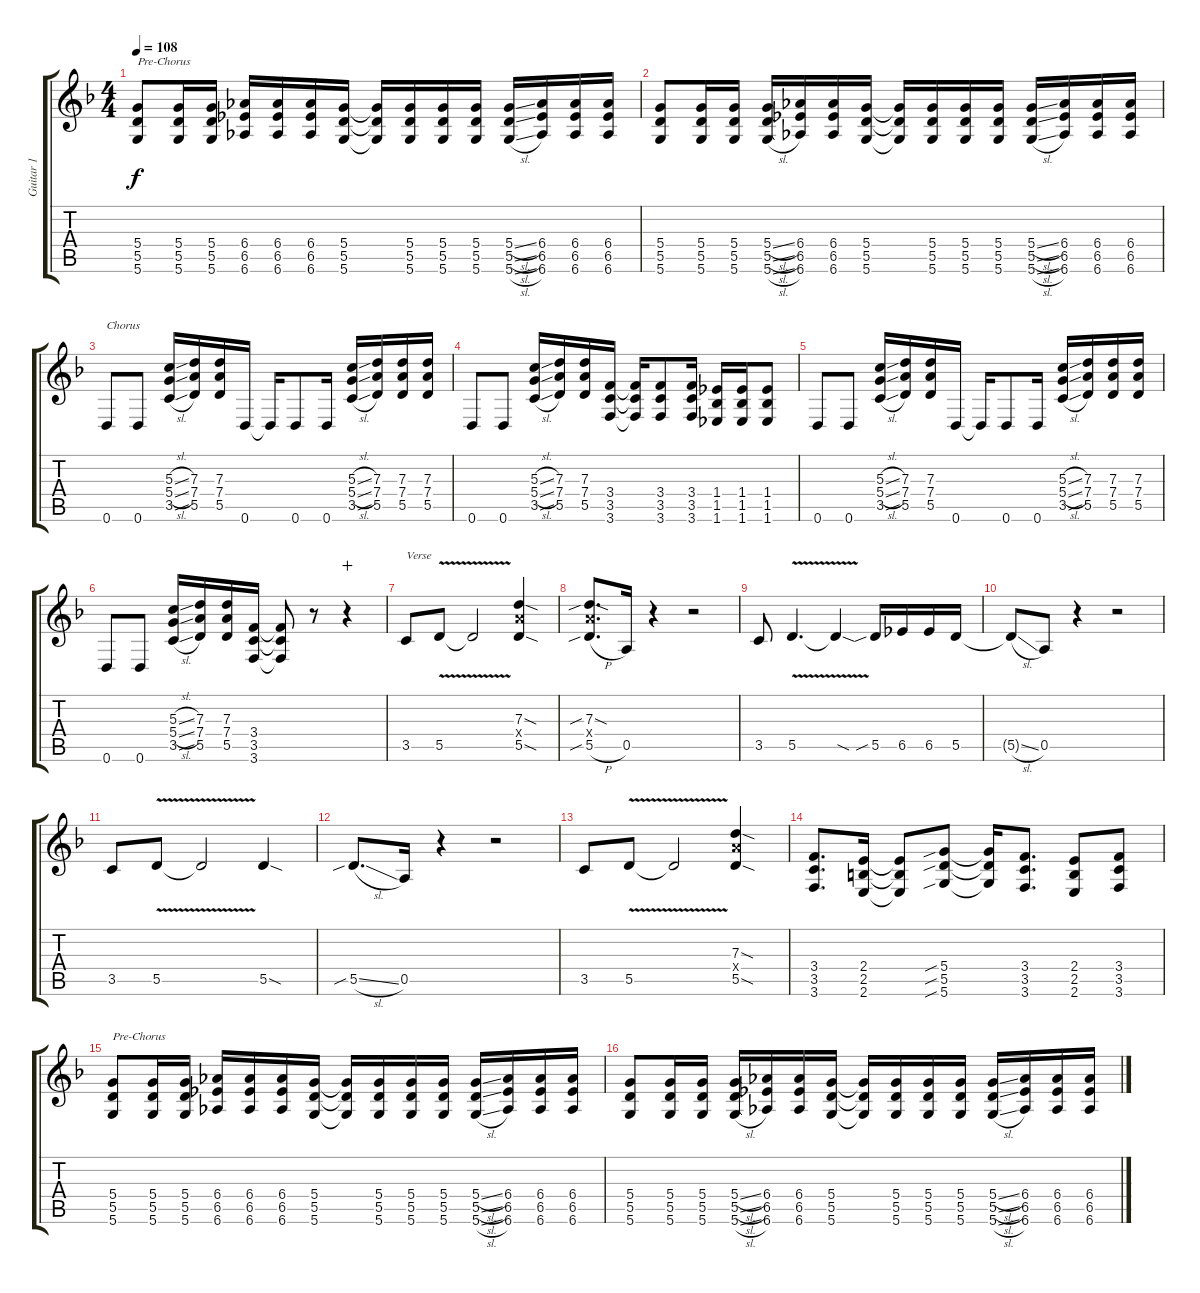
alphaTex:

\track ("Guitar 1" "Guitar 1") {instrument distortionguitar}
\staff {score tabs}
\tuning (E4 B3 G3 D3 A2 D2) {hide}
\ts (4 4)
\tempo 108
\clef g2
\ks f
(5.4 5.5 5.6).8{txt "Pre-Chorus" dy f} (5.4 5.5 5.6).16 (5.4 5.5 5.6).16 (6.4 6.5 6.6).16 (6.4 6.5 6.6).16 (6.4 6.5 6.6).16 (5.4 5.5 5.6).16 (5.4{t} 5.5{t} 5.6{t}).16 (5.4 5.5 5.6).16 (5.4 5.5 5.6).16 (5.4 5.5 5.6).16 (5.4{sl} 5.5{sl} 5.6{sl}).16 (6.4 6.5 6.6).16 (6.4 6.5 6.6).16 (6.4 6.5 6.6).16 |
(5.4 5.5 5.6).8 (5.4 5.5 5.6).16 (5.4 5.5 5.6).16 (5.4{sl} 5.5{sl} 5.6{sl}).16 (6.4 6.5 6.6).16 (6.4 6.5 6.6).16 (5.4 5.5 5.6).16 (5.4{t} 5.5{t} 5.6{t}).16 (5.4 5.5 5.6).16 (5.4 5.5 5.6).16 (5.4 5.5 5.6).16 (5.4{sl} 5.5{sl} 5.6{sl}).16 (6.4 6.5 6.6).16 (6.4 6.5 6.6).16 (6.4 6.5 6.6).16 |
0.6.8{txt "Chorus"} 0.6.8 (5.3{sl} 5.4{sl} 3.5{sl}).16 (7.3 7.4 5.5).16 (7.3 7.4 5.5).16 0.6.16 0.6{t}.16 0.6.8 0.6.16 (5.3{sl} 5.4{sl} 3.5{sl}).16 (7.3 7.4 5.5).16 (7.3 7.4 5.5).16 (7.3 7.4 5.5).16 |
0.6.8 0.6.8 (5.3{sl} 5.4{sl} 3.5{sl}).16 (7.3 7.4 5.5).16 (7.3 7.4 5.5).16 (3.4 3.5 3.6).16 (3.4{t} 3.5{t} 3.6{t}).16 (3.4 3.5 3.6).8 (3.4 3.5 3.6).16 (1.4 1.5 1.6).16 (1.4 1.5 1.6).16 (1.4 1.5 1.6).8 |
0.6.8 0.6.8 (5.3{sl} 5.4{sl} 3.5{sl}).16 (7.3 7.4 5.5).16 (7.3 7.4 5.5).16 0.6.16 0.6{t}.16 0.6.8 0.6.16 (5.3{sl} 5.4{sl} 3.5{sl}).16 (7.3 7.4 5.5).16 (7.3 7.4 5.5).16 (7.3 7.4 5.5).16 |
0.6.8 0.6.8 (5.3{sl} 5.4{sl} 3.5{sl}).16 (7.3 7.4 5.5).16 (7.3 7.4 5.5).16 (3.4 3.5 3.6).16 (3.4{t} 3.5{t} 3.6{t}).8 r.8 r.4{wahc} |
3.5.8{txt "Verse"} 5.5{v}.8 5.5{t}.2 (7.3{sod} 7.4{x} 5.5{sod}).4 |
(7.3{sib sod} 7.4{x} 5.5{sib h}).8{d} 0.5.16 r.4 r.2 |
3.5.8 5.5{v}.4{d} 5.5{sod t}.4 5.5{sib}.16 6.5.16 6.5.16 5.5.16 |
5.5{sl t}.8 0.5.8 r.4 r.2 |
3.5.8 5.5{v}.8 5.5{t}.2 5.5{sod}.4 |
5.5{sib sl}.8{d} 0.5.16 r.4 r.2 |
3.5.8 5.5{v}.8 5.5{t}.2 (7.3{sod} 7.4{x} 5.5{sod}).4 |
(3.4 3.5 3.6).8{d} (2.4 2.5 2.6).16 (2.4{t} 2.5{t} 2.6{t}).8 (5.4{sib} 5.5{sib} 5.6{sib}).8 (5.4{t} 5.5{t} 5.6{t}).16 (3.4 3.5 3.6).8{d} (2.4 2.5 2.6).8 (3.4 3.5 3.6).8 |
(5.4 5.5 5.6).8{txt "Pre-Chorus"} (5.4 5.5 5.6).16 (5.4 5.5 5.6).16 (6.4 6.5 6.6).16 (6.4 6.5 6.6).16 (6.4 6.5 6.6).16 (5.4 5.5 5.6).16 (5.4{t} 5.5{t} 5.6{t}).16 (5.4 5.5 5.6).16 (5.4 5.5 5.6).16 (5.4 5.5 5.6).16 (5.4{sl} 5.5{sl} 5.6{sl}).16 (6.4 6.5 6.6).16 (6.4 6.5 6.6).16 (6.4 6.5 6.6).16 |
(5.4 5.5 5.6).8 (5.4 5.5 5.6).16 (5.4 5.5 5.6).16 (5.4{sl} 5.5{sl} 5.6{sl}).16 (6.4 6.5 6.6).16 (6.4 6.5 6.6).16 (5.4 5.5 5.6).16 (5.4{t} 5.5{t} 5.6{t}).16 (5.4 5.5 5.6).16 (5.4 5.5 5.6).16 (5.4 5.5 5.6).16 (5.4{sl} 5.5{sl} 5.6{sl}).16 (6.4 6.5 6.6).16 (6.4 6.5 6.6).16 (6.4 6.5 6.6).16
